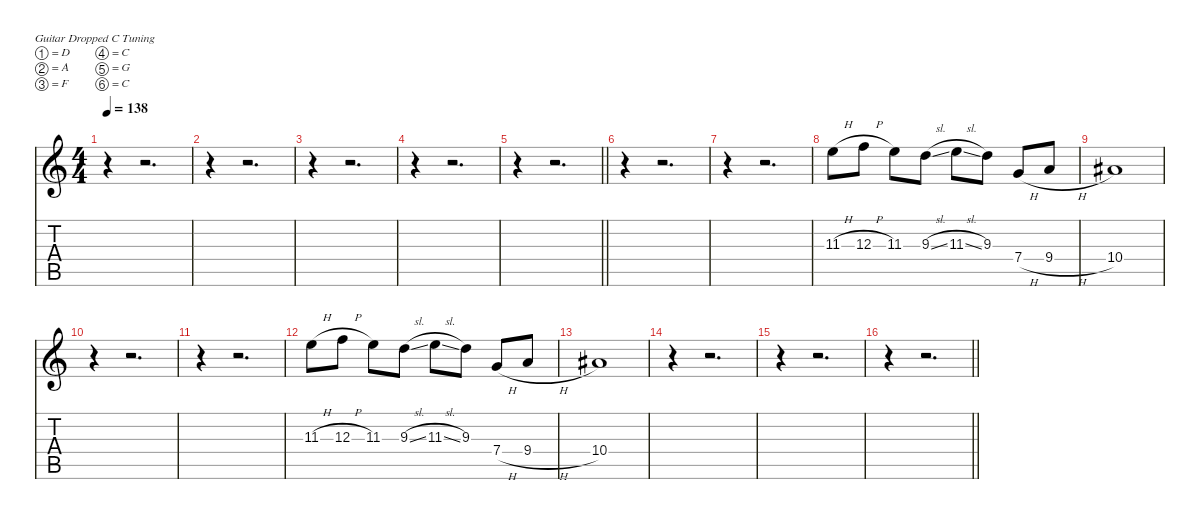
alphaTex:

\defaultSystemsLayout 4
\hideDynamics
\bracketExtendMode nobrackets
\singleTrackTrackNamePolicy hidden
\multiTrackTrackNamePolicy hidden
\otherSystemsTrackNameOrientation horizontal
\track ("Lead Guitar" "dist.guit.") {instrument distortionguitar}
\staff {score tabs}
\tuning (D4 A3 F3 C3 G2 C2)
\ts (4 4)
\tempo 138
\clef g2
\ks c
r.4{dy f beam Down} r.2{d beam Down} |
r.4{beam Down} r.2{d beam Down} |
r.4{beam Down} r.2{d beam Down} |
r.4{beam Down} r.2{d beam Down} |
\barLineRight lightlight
r.4{beam Down} r.2{d beam Down} |
r.4{beam Down} r.2{d beam Down} |
r.4{beam Down} r.2{d beam Down} |
11.3{h}.8{beam Down} 12.3{h}.8{beam Down} 11.3.8{beam Down} 9.3{sl}.8{beam Down} 11.3{sl}.8{beam Down} 9.3.8{beam Down} 7.4{h}.8{beam Up} 9.4{h}.8{beam Up} |
10.4{acc #}.1{beam Up} |
r.4{beam Down} r.2{d beam Down} |
r.4{beam Down} r.2{d beam Down} |
11.3{h}.8{beam Down} 12.3{h}.8{beam Down} 11.3.8{beam Down} 9.3{sl}.8{beam Down} 11.3{sl}.8{beam Down} 9.3.8{beam Down} 7.4{h}.8{beam Up} 9.4{h}.8{beam Up} |
10.4{acc #}.1{beam Up} |
r.4{beam Down} r.2{d beam Down} |
r.4{beam Down} r.2{d beam Down} |
\barLineRight lightlight
r.4{beam Down} r.2{d beam Down}
